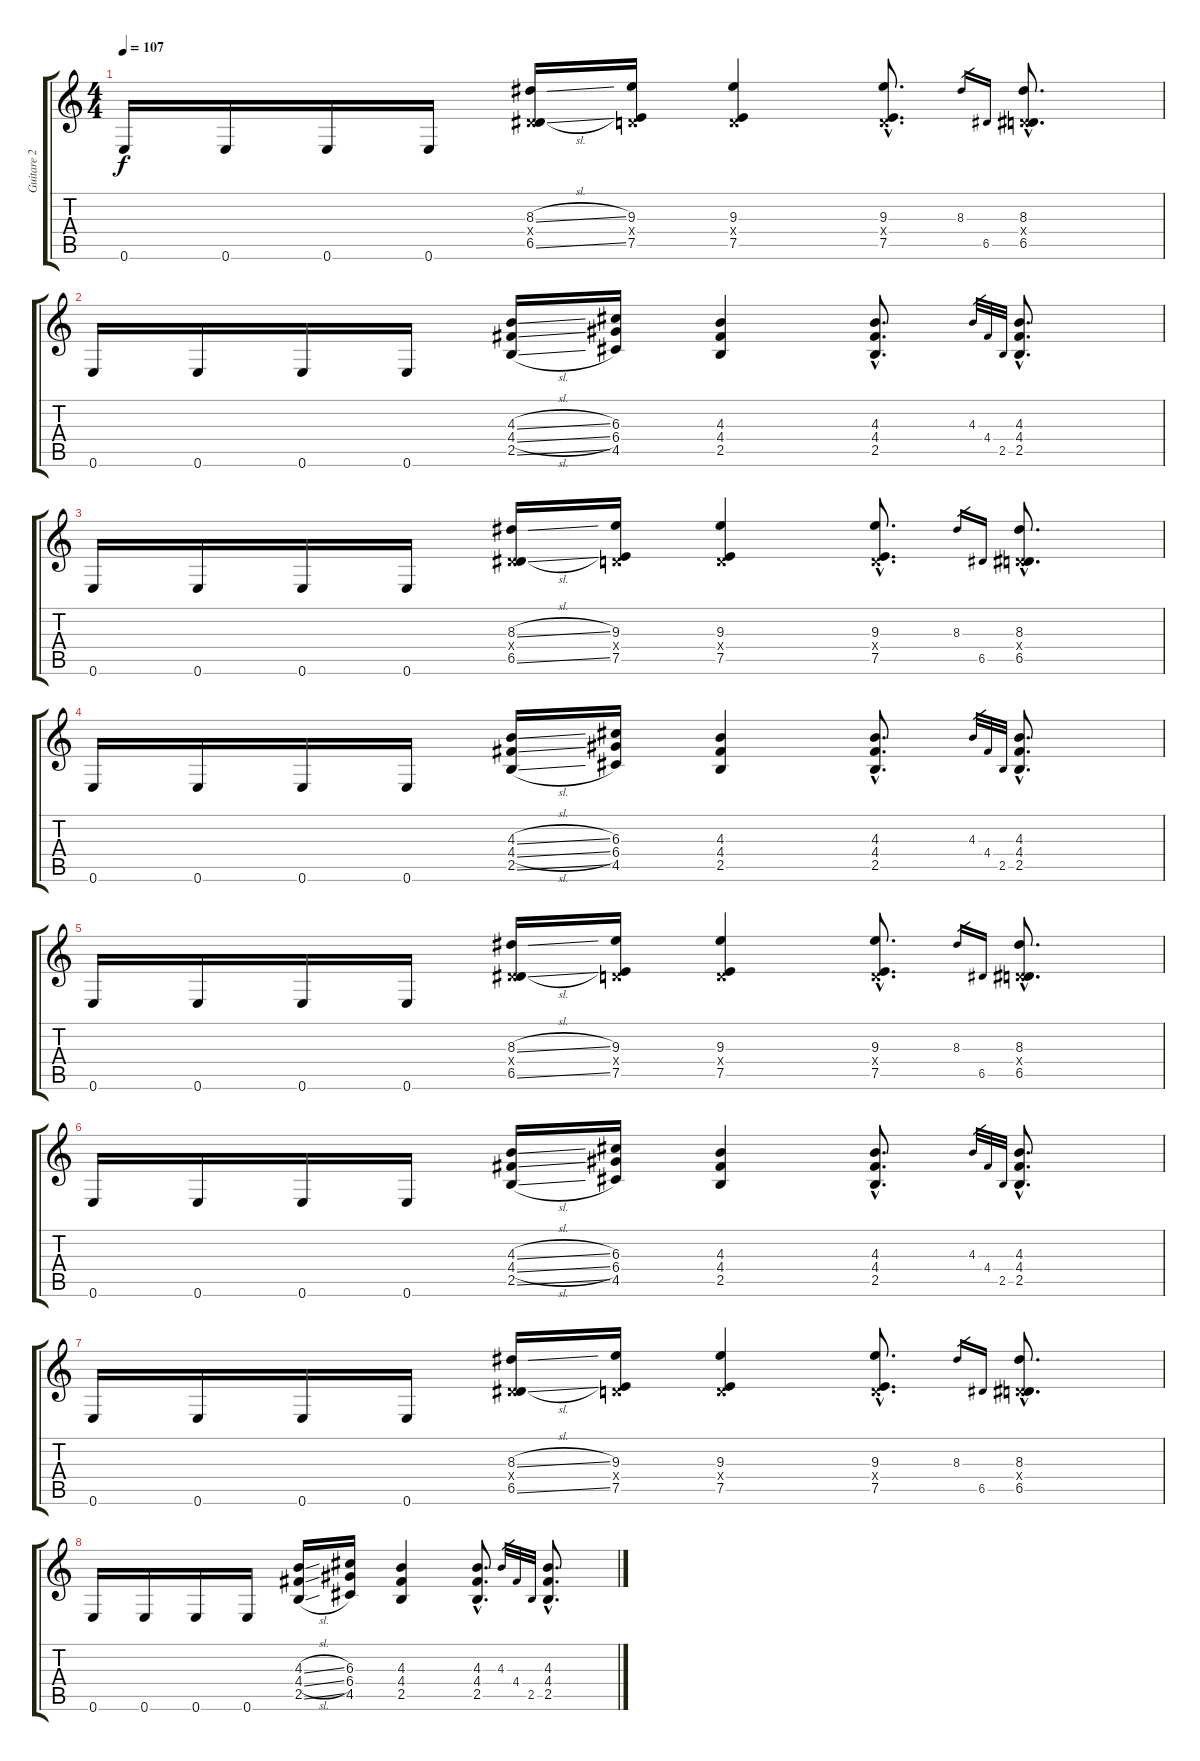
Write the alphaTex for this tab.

\track ("Guitare 2" "Guitare 2") {instrument distortionguitar}
\staff {score tabs}
\tuning (E4 B3 G3 D3 A2 E2) {hide}
\ts (4 4)
\tempo 107
\clef g2
\ks c
0.6.16{dy f volume 12} 0.6.16 0.6.16 0.6.16 (8.3{sl} 0.4{x} 6.5{sl}).16 (9.3 0.4{x} 7.5).16 (9.3 0.4{x} 7.5).4 (9.3{hac} 0.4{hac x} 7.5{hac}).8{d} 8.3.16{gr} 6.5.16{gr} (8.3{hac} 0.4{hac x} 6.5{hac}).8{d} |
0.6.16 0.6.16 0.6.16 0.6.16 (4.3{sl} 4.4{sl} 2.5{sl}).16 (6.3 6.4 4.5).16 (4.3 4.4 2.5).4 (4.3{hac} 4.4{hac} 2.5{hac}).8{d} 4.3.32{gr} 4.4.32{gr} 2.5.32{gr} (4.3{hac} 4.4{hac} 2.5{hac}).8{d} |
0.6.16 0.6.16 0.6.16 0.6.16 (8.3{sl} 0.4{x} 6.5{sl}).16 (9.3 0.4{x} 7.5).16 (9.3 0.4{x} 7.5).4 (9.3{hac} 0.4{hac x} 7.5{hac}).8{d} 8.3.16{gr} 6.5.16{gr} (8.3{hac} 0.4{hac x} 6.5{hac}).8{d} |
0.6.16 0.6.16 0.6.16 0.6.16 (4.3{sl} 4.4{sl} 2.5{sl}).16 (6.3 6.4 4.5).16 (4.3 4.4 2.5).4 (4.3{hac} 4.4{hac} 2.5{hac}).8{d} 4.3.32{gr} 4.4.32{gr} 2.5.32{gr} (4.3{hac} 4.4{hac} 2.5{hac}).8{d} |
0.6.16 0.6.16 0.6.16 0.6.16 (8.3{sl} 0.4{x} 6.5{sl}).16 (9.3 0.4{x} 7.5).16 (9.3 0.4{x} 7.5).4 (9.3{hac} 0.4{hac x} 7.5{hac}).8{d} 8.3.16{gr} 6.5.16{gr} (8.3{hac} 0.4{hac x} 6.5{hac}).8{d} |
0.6.16 0.6.16 0.6.16 0.6.16 (4.3{sl} 4.4{sl} 2.5{sl}).16 (6.3 6.4 4.5).16 (4.3 4.4 2.5).4 (4.3{hac} 4.4{hac} 2.5{hac}).8{d} 4.3.32{gr} 4.4.32{gr} 2.5.32{gr} (4.3{hac} 4.4{hac} 2.5{hac}).8{d} |
0.6.16 0.6.16 0.6.16 0.6.16 (8.3{sl} 0.4{x} 6.5{sl}).16 (9.3 0.4{x} 7.5).16 (9.3 0.4{x} 7.5).4 (9.3{hac} 0.4{hac x} 7.5{hac}).8{d} 8.3.16{gr} 6.5.16{gr} (8.3{hac} 0.4{hac x} 6.5{hac}).8{d} |
0.6.16 0.6.16 0.6.16 0.6.16 (4.3{sl} 4.4{sl} 2.5{sl}).16 (6.3 6.4 4.5).16 (4.3 4.4 2.5).4 (4.3{hac} 4.4{hac} 2.5{hac}).8{d} 4.3.32{gr} 4.4.32{gr} 2.5.32{gr} (4.3{hac} 4.4{hac} 2.5{hac}).8{d}
